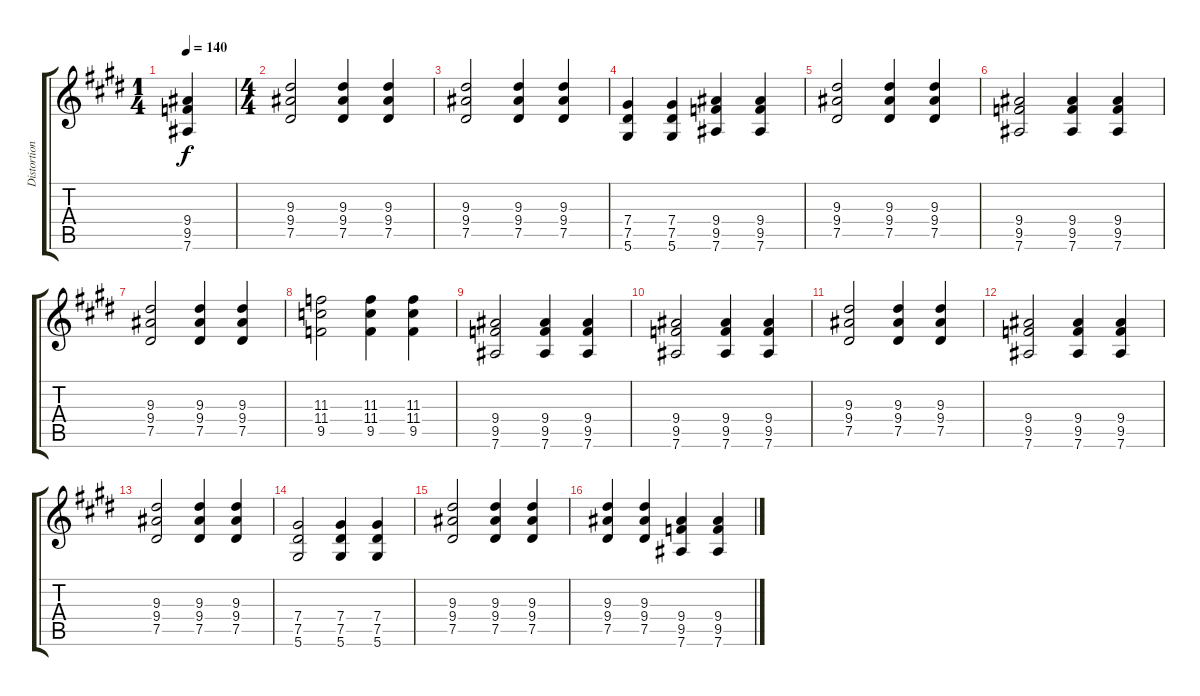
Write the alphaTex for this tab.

\track ("Distortion" "Distortion") {instrument distortionguitar}
\staff {score tabs}
\tuning (Eb4 Bb3 Gb3 Db3 Ab2 Eb2) {hide}
\ts (1 4)
\tempo 140
\clef g2
\ks e
(9.4 9.5 7.6).4{dy f instrument distortionguitar} |
\ts (4 4)
\ks c#minor
(9.3 9.4 7.5).2 (9.3 9.4 7.5).4 (9.3 9.4 7.5).4 |
(9.3 9.4 7.5).2 (9.3 9.4 7.5).4 (9.3 9.4 7.5).4 |
(7.4 7.5 5.6).4 (7.4 7.5 5.6).4 (9.4 9.5 7.6).4 (9.4 9.5 7.6).4 |
(9.3 9.4 7.5).2 (9.3 9.4 7.5).4 (9.3 9.4 7.5).4 |
\ks e
(9.4 9.5 7.6).2 (9.4 9.5 7.6).4 (9.4 9.5 7.6).4 |
\ks c#minor
(9.3 9.4 7.5).2 (9.3 9.4 7.5).4 (9.3 9.4 7.5).4 |
(11.3 11.4 9.5).2 (11.3 11.4 9.5).4 (11.3 11.4 9.5).4 |
(9.4 9.5 7.6).2 (9.4 9.5 7.6).4 (9.4 9.5 7.6).4 |
\ks e
(9.4 9.5 7.6).2 (9.4 9.5 7.6).4 (9.4 9.5 7.6).4 |
\ks c#minor
(9.3 9.4 7.5).2 (9.3 9.4 7.5).4 (9.3 9.4 7.5).4 |
(9.4 9.5 7.6).2 (9.4 9.5 7.6).4 (9.4 9.5 7.6).4 |
(9.3 9.4 7.5).2 (9.3 9.4 7.5).4 (9.3 9.4 7.5).4 |
\ks e
(7.4 7.5 5.6).2 (7.4 7.5 5.6).4 (7.4 7.5 5.6).4 |
\ks c#minor
(9.3 9.4 7.5).2 (9.3 9.4 7.5).4 (9.3 9.4 7.5).4 |
(9.3 9.4 7.5).4 (9.3 9.4 7.5).4 (9.4 9.5 7.6).4 (9.4 9.5 7.6).4
